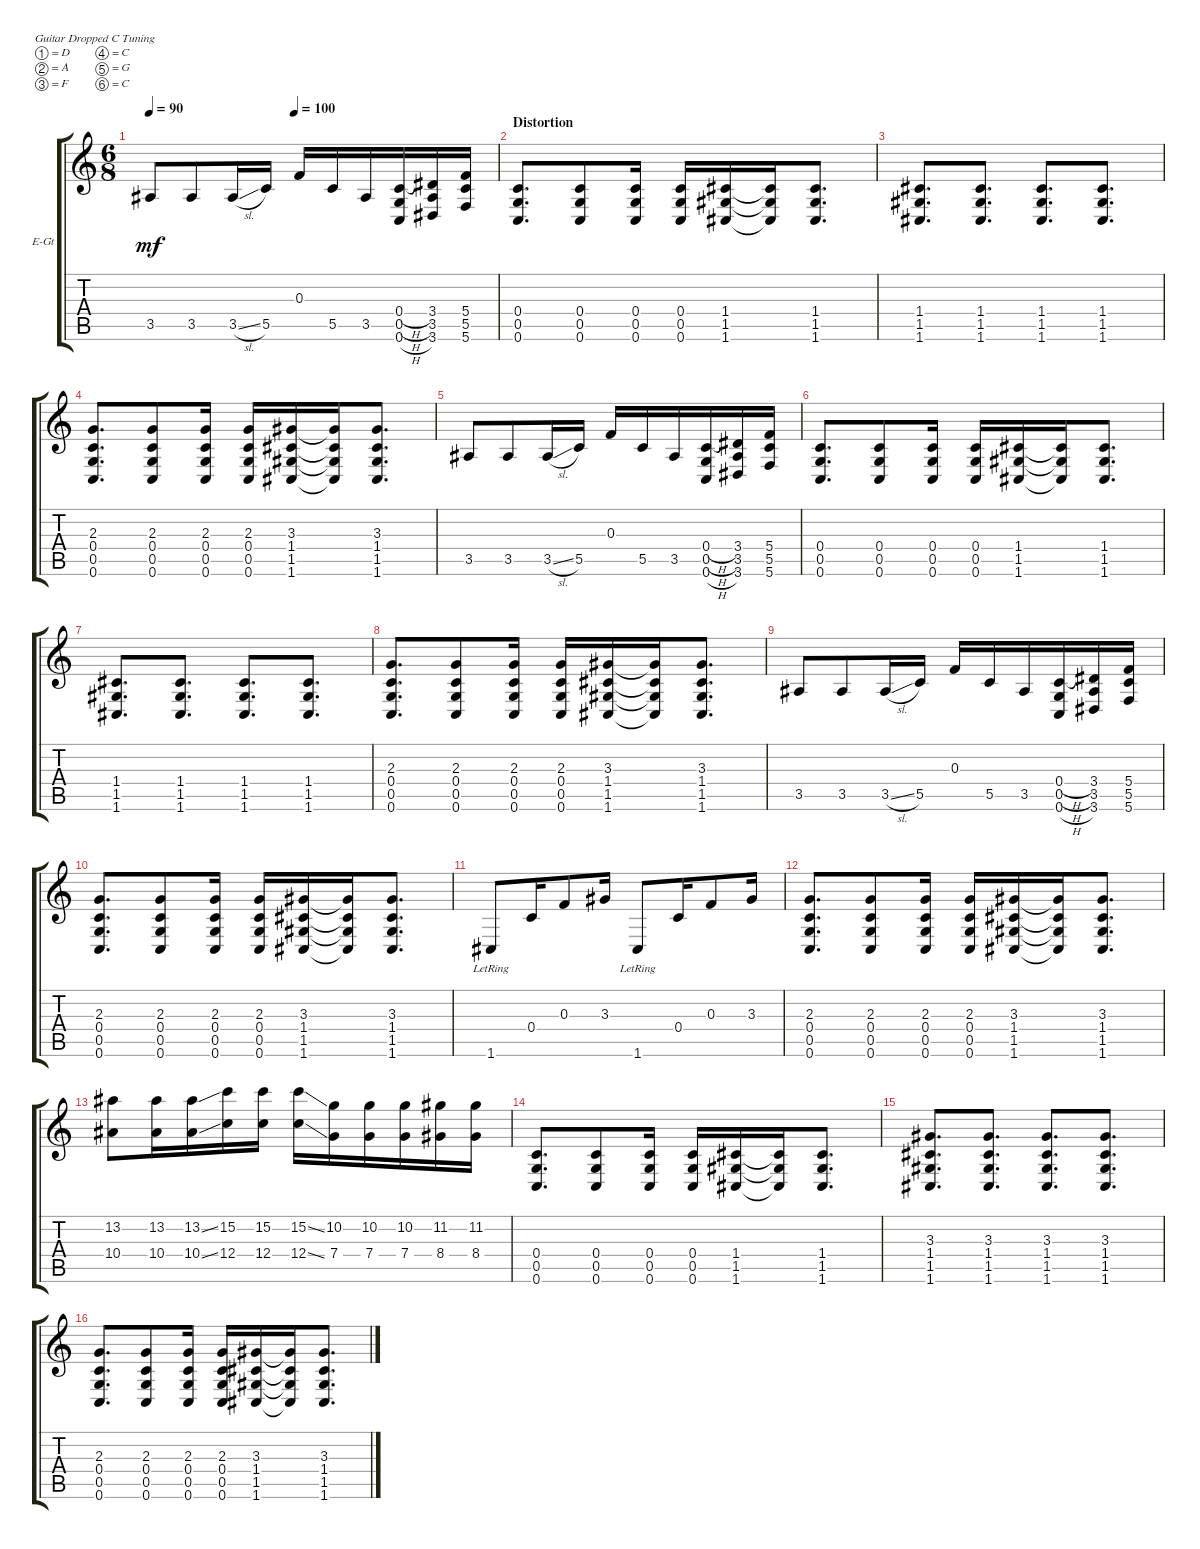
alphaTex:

\bracketExtendMode groupsimilarinstruments
\firstSystemTrackNameOrientation horizontal
\otherSystemsTrackNameOrientation horizontal
\track ("Electric Guitar 2" "E-Gt") {instrument distortionguitar}
\staff {score tabs}
\tuning (D4 A3 F3 C3 G2 C2)
\ts (6 8)
\tempo 90
\tempo (100 0.416667)
\clef g2
\ks c
3.5.8{dy mf} 3.5.8 3.5{sl}.16 5.5.16 0.3.16 5.5.16 3.5.16 (0.6{h} 0.5{h} 0.4{h}).16 (3.6 3.5 3.4).16 (5.6 5.5 5.4).16 |
\section ("" "Distortion")
(0.6 0.5 0.4).8{d} (0.4 0.5 0.6).8 (0.6 0.5 0.4).16 (0.4 0.5 0.6).16 (1.6 1.5 1.4).16 (1.4{t} 1.5{t} 1.6{t}).16 (1.6 1.5 1.4).8{d} |
(1.6 1.5 1.4).8{d} (1.4 1.5 1.6).8{d} (1.4 1.5 1.6).8{d} (1.4 1.5 1.6).8{d} |
(0.6 0.5 0.4 2.3).8{d} (0.4 0.5 0.6 2.3).8 (0.6 0.5 0.4 2.3).16 (0.4 0.5 0.6 2.3).16 (1.6 1.5 1.4 3.3).16 (1.4{t} 1.5{t} 1.6{t} 3.3{t}).16 (1.6 1.5 1.4 3.3).8{d} |
3.5.8 3.5.8 3.5{sl}.16 5.5.16 0.3.16 5.5.16 3.5.16 (0.6{h} 0.5{h} 0.4{h}).16 (3.6 3.5 3.4).16 (5.6 5.5 5.4).16 |
(0.6 0.5 0.4).8{d} (0.4 0.5 0.6).8 (0.6 0.5 0.4).16 (0.4 0.5 0.6).16 (1.6 1.5 1.4).16 (1.4{t} 1.5{t} 1.6{t}).16 (1.6 1.5 1.4).8{d} |
(1.6 1.5 1.4).8{d} (1.4 1.5 1.6).8{d} (1.4 1.5 1.6).8{d} (1.4 1.5 1.6).8{d} |
(0.6 0.5 0.4 2.3).8{d} (0.4 0.5 0.6 2.3).8 (0.6 0.5 0.4 2.3).16 (0.4 0.5 0.6 2.3).16 (1.6 1.5 1.4 3.3).16 (1.4{t} 1.5{t} 1.6{t} 3.3{t}).16 (1.6 1.5 1.4 3.3).8{d} |
3.5.8 3.5.8 3.5{sl}.16 5.5.16 0.3.16 5.5.16 3.5.16 (0.6{h} 0.5{h} 0.4{h}).16 (3.6 3.5 3.4).16 (5.6 5.5 5.4).16 |
(0.6 0.5 0.4 2.3).8{d} (0.4 0.5 0.6 2.3).8 (0.6 0.5 0.4 2.3).16 (0.4 0.5 0.6 2.3).16 (1.6 1.5 1.4 3.3).16 (1.4{t} 1.5{t} 1.6{t} 3.3{t}).16 (1.6 1.5 1.4 3.3).8{d} |
1.6{lr}.8 0.4.16 0.3.8 3.3.16 1.6{lr}.8 0.4.16 0.3.8 3.3.16 |
(0.6 0.5 0.4 2.3).8{d} (0.4 0.5 0.6 2.3).8 (0.6 0.5 0.4 2.3).16 (0.4 0.5 0.6 2.3).16 (1.6 1.5 1.4 3.3).16 (1.4{t} 1.5{t} 1.6{t} 3.3{t}).16 (1.6 1.5 1.4 3.3).8{d} |
(13.2 10.4).8 (13.2 10.4).16 (13.2{ss} 10.4{ss}).16 (15.2 12.4).16 (15.2 12.4).16 (15.2{ss} 12.4{ss}).16 (10.2 7.4).16 (10.2 7.4).16 (10.2 7.4).16 (11.2 8.4).16 (11.2 8.4).16 |
(0.6 0.5 0.4).8{d} (0.4 0.5 0.6).8 (0.6 0.5 0.4).16 (0.4 0.5 0.6).16 (1.6 1.5 1.4).16 (1.4{t} 1.5{t} 1.6{t}).16 (1.6 1.5 1.4).8{d} |
(1.6 1.5 1.4 3.3).8{d} (1.4 1.5 1.6 3.3).8{d} (1.4 1.5 1.6 3.3).8{d} (1.4 1.5 1.6 3.3).8{d} |
(0.6 0.5 0.4 2.3).8{d} (0.4 0.5 0.6 2.3).8 (0.6 0.5 0.4 2.3).16 (0.4 0.5 0.6 2.3).16 (1.6 1.5 1.4 3.3).16 (1.4{t} 1.5{t} 1.6{t} 3.3{t}).16 (1.6 1.5 1.4 3.3).8{d}
